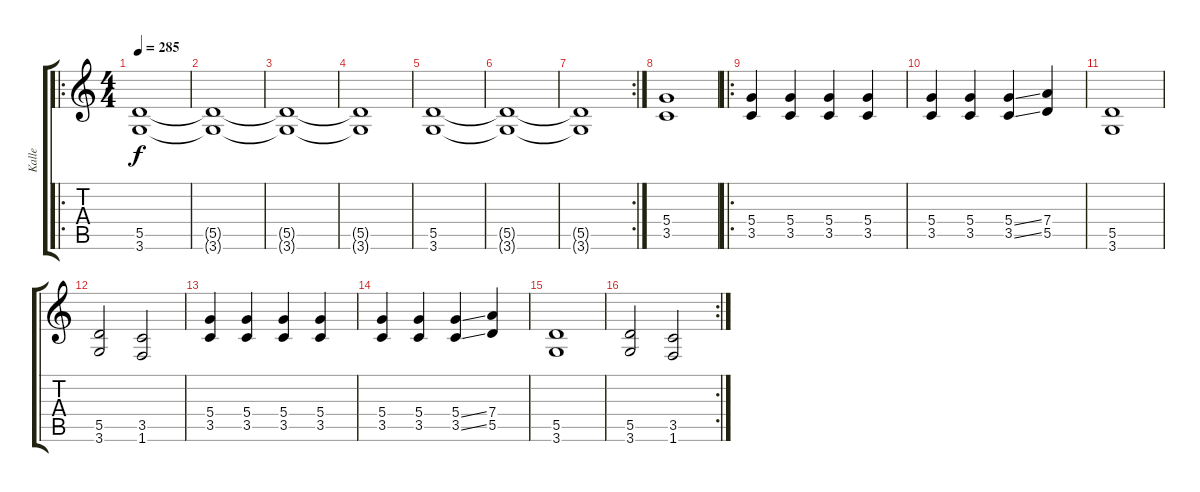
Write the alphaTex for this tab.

\track ("Kalle" "Kalle") {instrument distortionguitar}
\staff {score tabs}
\tuning (E4 B3 G3 D3 A2 E2) {hide}
\ro
\ts (4 4)
\tempo 285
\clef g2
\ks c
(5.5 3.6).1{dy f instrument distortionguitar} |
(5.5{t} 3.6{t}).1 |
(5.5{t} 3.6{t}).1 |
(5.5{t} 3.6{t}).1 |
(5.5 3.6).1 |
(5.5{t} 3.6{t}).1 |
\rc 2
(5.5{t} 3.6{t}).1 |
(5.4 3.5).1 |
\ro
(5.4 3.5).4 (5.4 3.5).4 (5.4 3.5).4 (5.4 3.5).4 |
(5.4 3.5).4 (5.4 3.5).4 (5.4{ss} 3.5{ss}).4 (7.4 5.5).4 |
(5.5 3.6).1 |
(5.5 3.6).2 (3.5 1.6).2 |
(5.4 3.5).4 (5.4 3.5).4 (5.4 3.5).4 (5.4 3.5).4 |
(5.4 3.5).4 (5.4 3.5).4 (5.4{ss} 3.5{ss}).4 (7.4 5.5).4 |
(5.5 3.6).1 |
\rc 2
(5.5 3.6).2 (3.5 1.6).2
